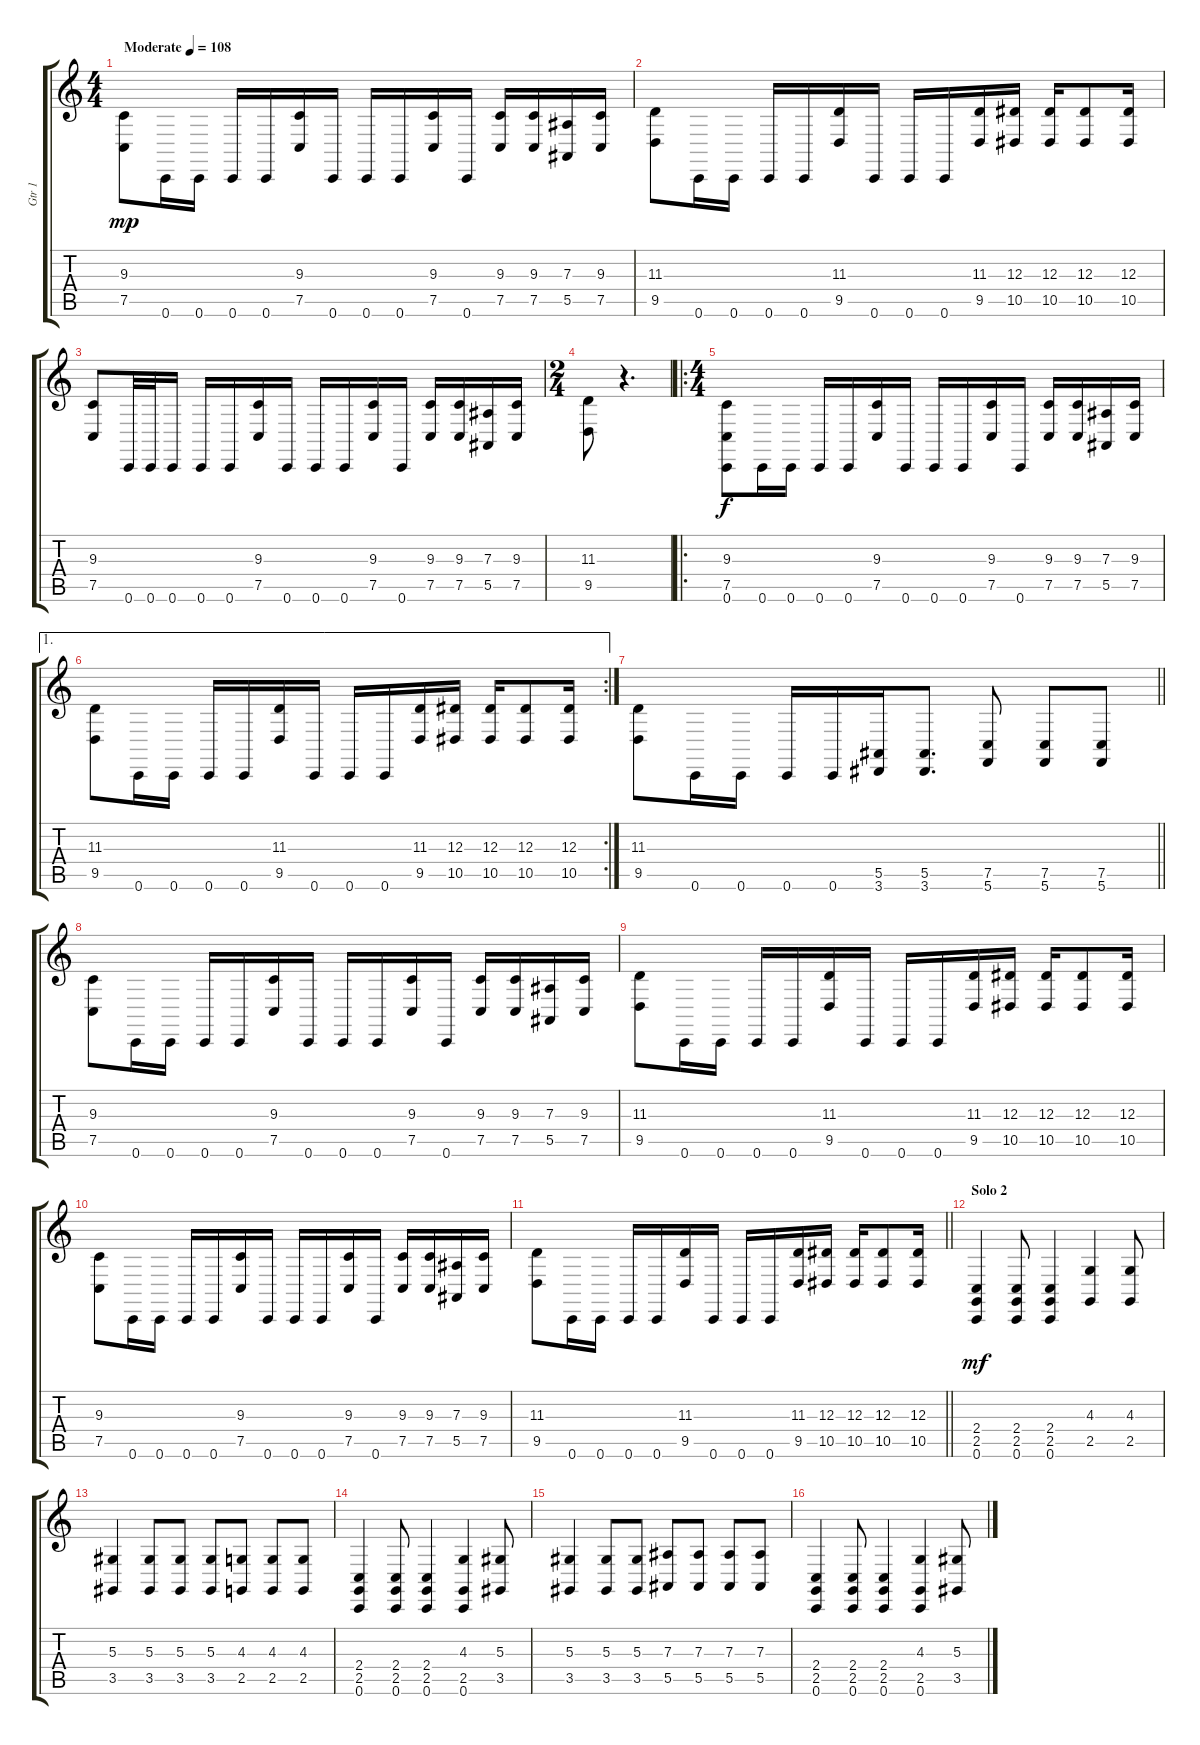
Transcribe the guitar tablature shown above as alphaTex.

\track ("Gtr 1" "Gtr 1") {instrument clavinet}
\staff {score tabs}
\tuning (C4 G3 Eb3 Bb2 F2 C2) {hide}
\ts (4 4)
\tempo (108 "Moderate")
\clef g2
\ks c
(9.3 7.5).8{dy mp instrument clavinet beam Down} 0.6.16{beam Down} 0.6.16{beam Down} 0.6.16 0.6.16 (9.3 7.5).16 0.6.16 0.6.16 0.6.16 (9.3 7.5).16 0.6.16 (9.3 7.5).16 (9.3 7.5).16 (7.3 5.5).16 (9.3 7.5).16 |
(11.3 9.5).8{beam Down} 0.6.16{beam Down} 0.6.16{beam Down} 0.6.16 0.6.16 (11.3 9.5).16 0.6.16 0.6.16 0.6.16 (11.3 9.5).16 (12.3 10.5).16 (12.3 10.5).16 (12.3 10.5).8 (12.3 10.5).16 |
(9.3 7.5).8 0.6.32 0.6.32 0.6.16 0.6.16 0.6.16 (9.3 7.5).16 0.6.16 0.6.16 0.6.16 (9.3 7.5).16 0.6.16 (9.3 7.5).16 (9.3 7.5).16 (7.3 5.5).16 (9.3 7.5).16 |
\ts (2 4)
(11.3 9.5).8{beam Down} r.4{d} |
\ro
\ts (4 4)
(9.3 7.5 0.6).8{dy f instrument distortionguitar beam Down} 0.6.16{beam Down} 0.6.16{beam Down} 0.6.16 0.6.16 (9.3 7.5).16 0.6.16 0.6.16 0.6.16 (9.3 7.5).16 0.6.16 (9.3 7.5).16 (9.3 7.5).16 (7.3 5.5).16 (9.3 7.5).16 |
\ae 1
\rc 2
(11.3 9.5).8{beam Down} 0.6.16{beam Down} 0.6.16{beam Down} 0.6.16 0.6.16 (11.3 9.5).16 0.6.16 0.6.16 0.6.16 (11.3 9.5).16 (12.3 10.5).16 (12.3 10.5).16 (12.3 10.5).8 (12.3 10.5).16 |
\barLineRight lightlight
(11.3 9.5).8{beam Down} 0.6.16{beam Down} 0.6.16{beam Down} 0.6.16 0.6.16 (5.5 3.6).16 (5.5 3.6).8{d} (7.5 5.6).8 (7.5 5.6).8 (7.5 5.6).8 |
\section ("" "")
(9.3 7.5).8{beam Down} 0.6.16{beam Down} 0.6.16{beam Down} 0.6.16 0.6.16 (9.3 7.5).16 0.6.16 0.6.16 0.6.16 (9.3 7.5).16 0.6.16 (9.3 7.5).16 (9.3 7.5).16 (7.3 5.5).16 (9.3 7.5).16 |
(11.3 9.5).8{beam Down} 0.6.16{beam Down} 0.6.16{beam Down} 0.6.16 0.6.16 (11.3 9.5).16 0.6.16 0.6.16 0.6.16 (11.3 9.5).16 (12.3 10.5).16 (12.3 10.5).16 (12.3 10.5).8 (12.3 10.5).16 |
(9.3 7.5).8{beam Down} 0.6.16{beam Down} 0.6.16{beam Down} 0.6.16 0.6.16 (9.3 7.5).16 0.6.16 0.6.16 0.6.16 (9.3 7.5).16 0.6.16 (9.3 7.5).16 (9.3 7.5).16 (7.3 5.5).16 (9.3 7.5).16 |
\barLineRight lightlight
(11.3 9.5).8{beam Down} 0.6.16{beam Down} 0.6.16{beam Down} 0.6.16 0.6.16 (11.3 9.5).16 0.6.16 0.6.16 0.6.16 (11.3 9.5).16 (12.3 10.5).16 (12.3 10.5).16 (12.3 10.5).8 (12.3 10.5).16 |
\section ("" "Solo 2")
(2.4 2.5 0.6).4{dy mf} (2.4 2.5 0.6).8 (2.4 2.5 0.6).4 (4.3 2.5).4 (4.3 2.5).8 |
(5.3 3.5).4 (5.3 3.5).8 (5.3 3.5).8 (5.3 3.5).8 (4.3 2.5).8 (4.3 2.5).8 (4.3 2.5).8 |
(2.4 2.5 0.6).4 (2.4 2.5 0.6).8 (2.4 2.5 0.6).4 (4.3 2.5 0.6).4 (5.3 3.5).8 |
(5.3 3.5).4 (5.3 3.5).8 (5.3 3.5).8 (7.3 5.5).8 (7.3 5.5).8 (7.3 5.5).8 (7.3 5.5).8 |
(2.4 2.5 0.6).4 (2.4 2.5 0.6).8 (2.4 2.5 0.6).4 (4.3 2.5 0.6).4 (5.3 3.5).8
